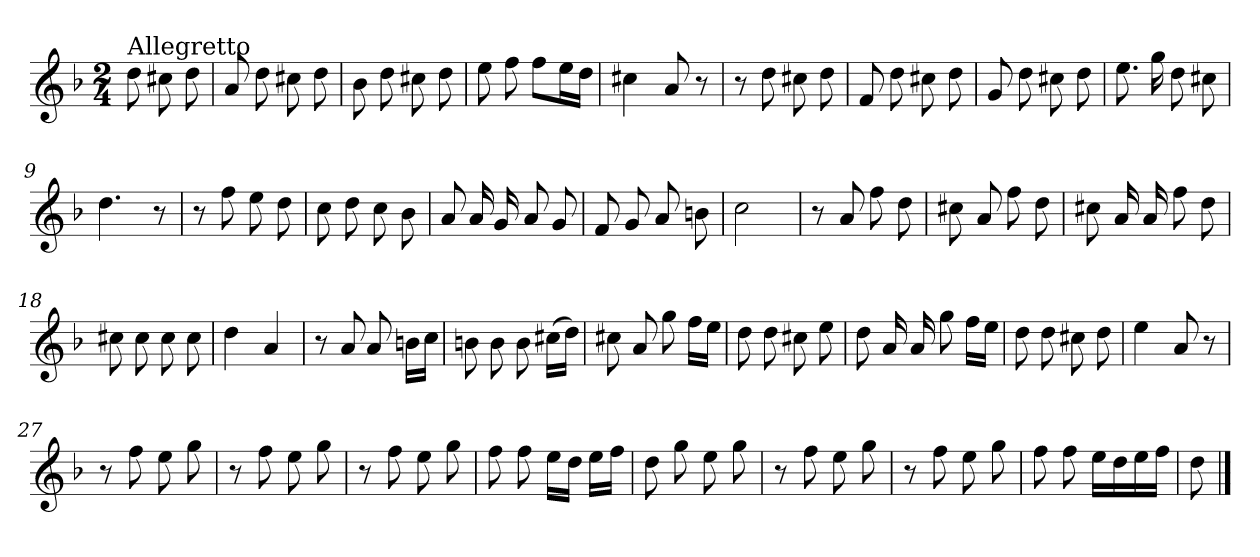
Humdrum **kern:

**kern
*part1
*staff1
*clefG2
*k[b-]
*d:
*M2/4
=
!LO:TX:a:t=Allegretto
8dd\
8cc#X\
8dd\
=1
8a/
8dd\
8cc#X\
8dd\
=2
8b-\
8dd\
8cc#X\
8dd\
=3
8ee\
8ff\
8ff\L
16ee\L
16dd\JJ
=4
4cc#X\
8a/
8r
=5
8r
8dd\
8cc#X\
8dd\
=6
8f/
8dd\
8cc#X\
8dd\
=7
8g/
8dd\
8cc#X\
8dd\
!!LO:LB:g=z
=8
8.ee\
16gg\
8dd\
8cc#X\
=9
4.dd\
8r
=10
8r
8ff\
8ee\
8dd\
=11
8cc\
8dd\
8cc\
8b-\
=12
8a/
16a/
16g/
8a/
8g/
=13
8f/
8g/
8a/
8bn\
=14
2cc\
=15
8r
8a/
8ff\
8dd\
=16
8cc#X\
8a/
8ff\
8dd\
!!LO:LB:g=z
=17
8cc#X\
16a/
16a/
8ff\
8dd\
=18
8cc#X\
8cc#\
8cc#\
8cc#\
=19
4dd\
4a/
=20
8r
8a/
8a/
16bn\LL
16cc\JJ
=21
8bn\
8b\
8b\
(>16cc#X\LL
16dd\JJ)
=22
8cc#X\
8a/
8gg\
16ff\LL
16ee\JJ
=23
8dd\
8dd\
8cc#X\
8ee\
!!LO:LB:g=z
=24
8dd\
16a/
16a/
8gg\
16ff\LL
16ee\JJ
=25
8dd\
8dd\
8cc#X\
8dd\
=26
4ee\
8a/
8r
=27
8r
8ff\
8ee\
8gg\
=28
8r
8ff\
8ee\
8gg\
=29
8r
8ff\
8ee\
8gg\
=30
8ff\
8ff\
16ee\LL
16dd\JJ
16ee\LL
16ff\JJ
=31
8dd\
8gg\
8ee\
8gg\
=32
8r
8ff\
8ee\
8gg\
!!LO:LB:g=z
=33
8r
8ff\
8ee\
8gg\
=34
8ff\
8ff\
16ee\LL
16dd\
16ee\
16ff\JJ
=35
8dd\
==
*-
